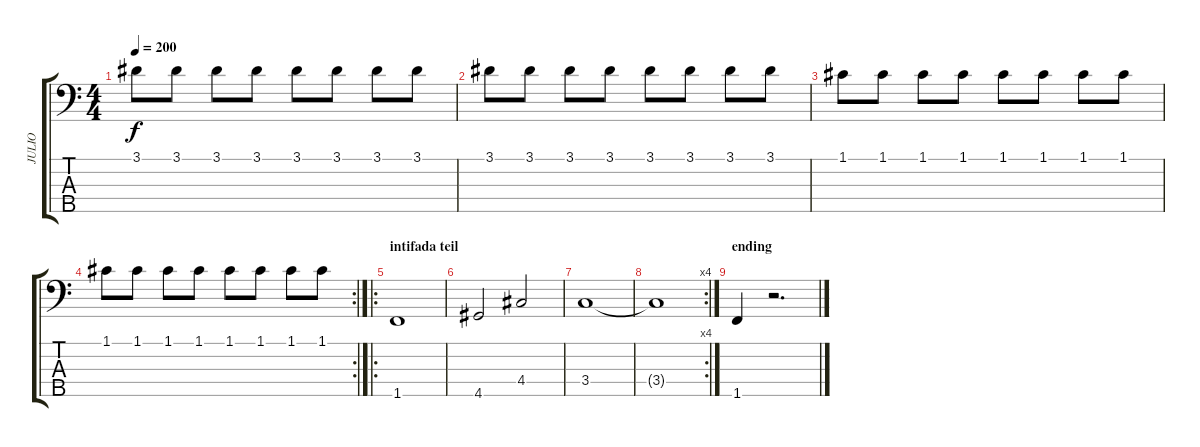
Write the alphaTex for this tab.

\track ("JULIO" "JULIO") {instrument electricbasspick}
\staff {score tabs}
\tuning (C3 G2 D2 A1 E1) {hide}
\ts (4 4)
\tempo 200
\clef f4
\ks c
3.1.8{dy f} 3.1.8 3.1.8 3.1.8 3.1.8 3.1.8 3.1.8 3.1.8 |
3.1.8 3.1.8 3.1.8 3.1.8 3.1.8 3.1.8 3.1.8 3.1.8 |
1.1.8 1.1.8 1.1.8 1.1.8 1.1.8 1.1.8 1.1.8 1.1.8 |
\rc 2
1.1.8 1.1.8 1.1.8 1.1.8 1.1.8 1.1.8 1.1.8 1.1.8 |
\ro
\section ("" "intifada teil")
1.5.1 |
4.5.2 4.4.2 |
3.4.1 |
\rc 4
3.4{t}.1 |
\section ("" "ending")
1.5.4 r.2{d}
